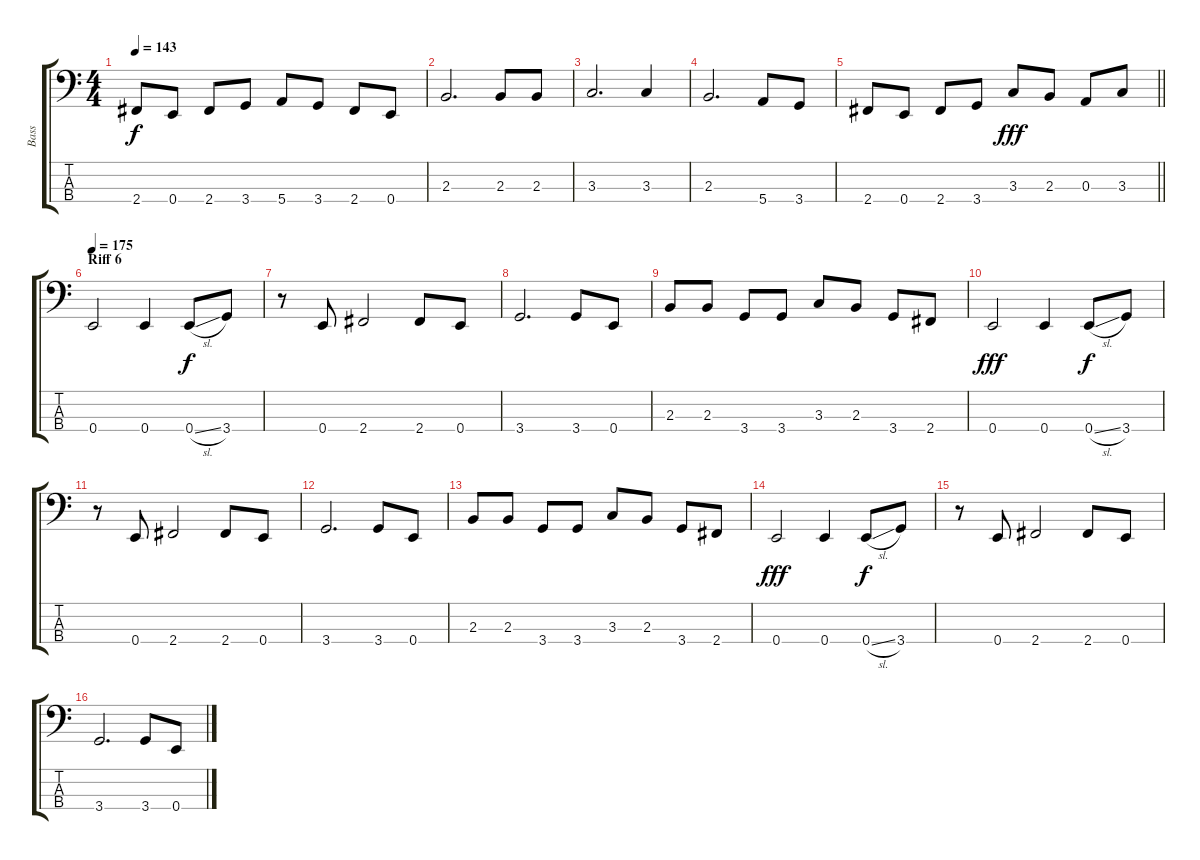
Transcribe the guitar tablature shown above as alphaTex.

\track ("Bass" "Bass") {instrument electricbasspick}
\staff {score tabs}
\tuning (G2 D2 A1 E1) {hide}
\ts (4 4)
\tempo 143
\clef f4
\ks c
2.4.8{dy f} 0.4.8 2.4.8 3.4.8 5.4.8 3.4.8 2.4.8 0.4.8 |
2.3.2{d} 2.3.8 2.3.8 |
3.3.2{d} 3.3.4 |
2.3.2{d} 5.4.8 3.4.8 |
\barLineRight lightlight
2.4.8 0.4.8 2.4.8 3.4.8 3.3.8{dy fff} 2.3.8 0.3.8 3.3.8 |
\section ("" "Riff 6")
\tempo 175
0.4.2 0.4.4 0.4{sl}.8{dy f} 3.4.8 |
r.8 0.4.8 2.4.2 2.4.8 0.4.8 |
3.4.2{d} 3.4.8 0.4.8 |
2.3.8 2.3.8 3.4.8 3.4.8 3.3.8 2.3.8 3.4.8 2.4.8 |
0.4.2{dy fff} 0.4.4 0.4{sl}.8{dy f} 3.4.8 |
r.8 0.4.8 2.4.2 2.4.8 0.4.8 |
3.4.2{d} 3.4.8 0.4.8 |
2.3.8 2.3.8 3.4.8 3.4.8 3.3.8 2.3.8 3.4.8 2.4.8 |
0.4.2{dy fff} 0.4.4 0.4{sl}.8{dy f} 3.4.8 |
r.8 0.4.8 2.4.2 2.4.8 0.4.8 |
3.4.2{d} 3.4.8 0.4.8
